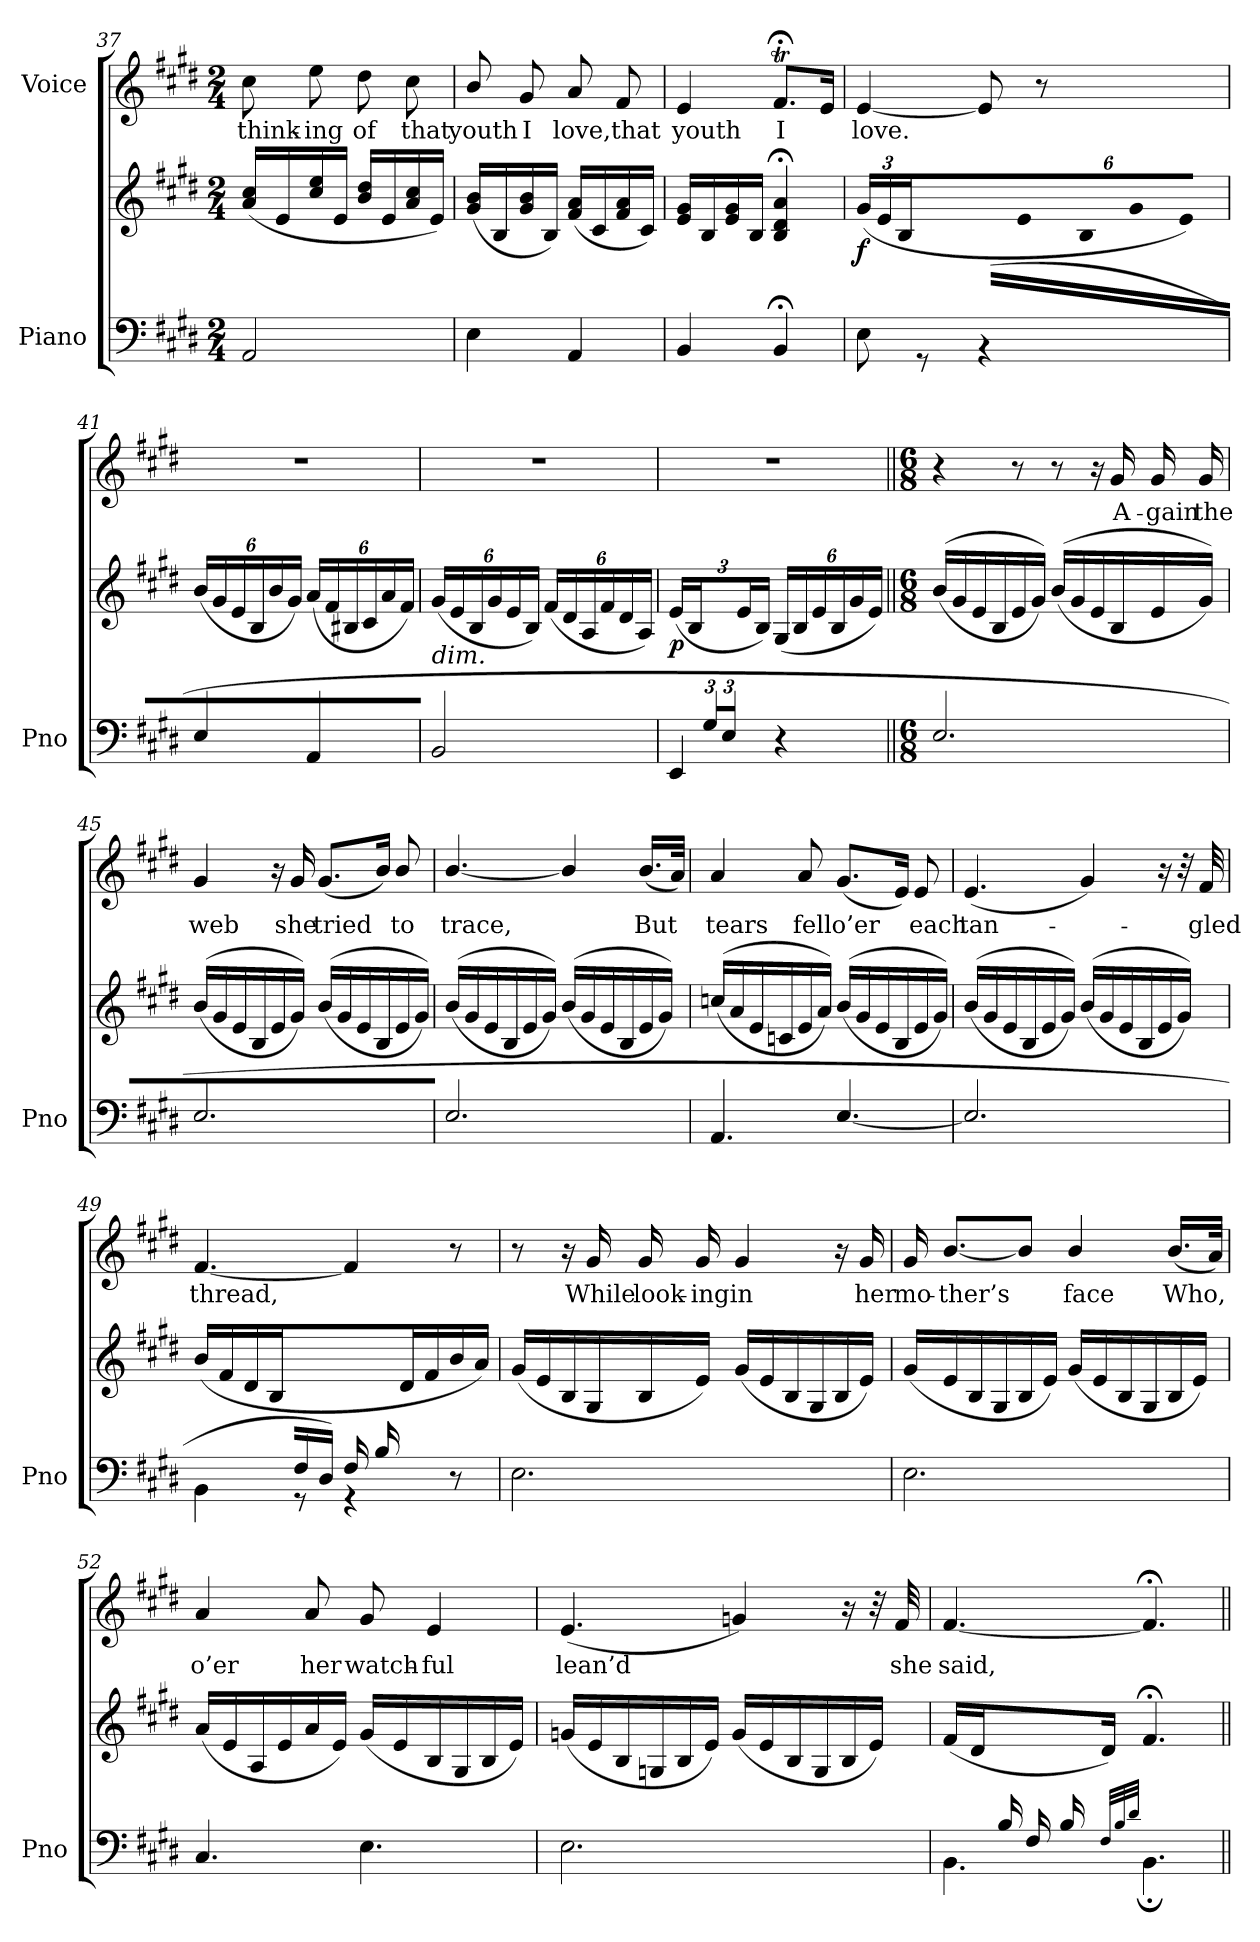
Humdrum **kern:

**kern	**kern	**dynam	**kern	**text
*part2	*part2	*part2	*part1	*part1
*staff3	*staff2	*staff2/3	*staff1	*staff1
*I"Piano	*	*	*I"Voice	*
*I'Pno	*	*	*	*
*clefF4	*clefG2	*	*clefG2	*
*k[f#c#g#d#]	*k[f#c#g#d#]	*	*k[f#c#g#d#]	*
*M2/4	*M2/4	*	*M2/4	*
=37	=37	=37	=37	=37
2AA/	(16a/ 16cc#/LL	.	8cc#\	think-
.	16e/	.	.	.
.	16cc#/ 16ee/	.	8ee\	-ing
.	16e/JJ	.	.	.
.	16b/ 16dd#/LL	.	8dd#\	of
.	16e/	.	.	.
.	16a/ 16cc#/	.	8cc#\	that
.	16e/JJ)	.	.	.
=38	=38	=38	=38	=38
4E\	(16g#/ 16b/LL	.	8b/	youth
.	16B/	.	.	.
.	16g#/ 16b/	.	8g#/	I
.	16B/JJ)	.	.	.
4AA/	(16f#/ 16a/LL	.	8a/	love,
.	16c#/	.	.	.
.	16f#/ 16a/	.	8f#/	that
.	16c#/JJ)	.	.	.
=39	=39	=39	=39	=39
4BB/	16e/ 16g#/LL	.	4e/	youth
.	16B/	.	.	.
.	16e/ 16g#/	.	.	.
.	16B/JJ	.	.	.
4BB;</	4B/;< 4d#/;< 4a/;<	.	8.f#;<T/L	I
.	.	.	16e/Jk	.
=40	=40	=40	=40	=40
*^	*	*	*	*
*	*	*Xbrackettup	*	*	*
!	!	!	!LO:DY:b	!	!
8ryy	8E\	(<24g#/LL	f	[4e/	love.
.	.	24e/	.	.	.
.	.	24B/	.	.	.
24G#/	8r	24%5ryy	.	.	.
24E/	.	.	.	.	.
24G#/JJ)	.	.	.	.	.
*Xbrackettup	*	*	*	*	*
(<24B/LL	4r	.	.	8e/]	.
24G#/	.	.	.	.	.
6ryy	.	24e/	.	.	.
.	.	24B/	.	8r	.
.	.	24g#/	.	.	.
.	.	24e/JJ)	.	.	.
*v	*v	*	*	*	*
=41	=41	=41	=41	=41
4E\	(24b/LL	.	2r	.
.	24g#/	.	.	.
.	24e/	.	.	.
.	24B/	.	.	.
.	24b/	.	.	.
.	24g#/JJ)	.	.	.
4AA/	(24a/LL	.	.	.
.	24f#/	.	.	.
.	24B#X/	.	.	.
.	24c#/	.	.	.
.	24a/	.	.	.
.	24f#/JJ)	.	.	.
=42	=42	=42	=42	=42
!	!LO:TX:b:i:t=dim.	!	!	!
2BB/	(24g#/LL	.	2r	.
.	24e/	.	.	.
.	24B/	.	.	.
.	24g#/	.	.	.
.	24e/	.	.	.
.	24B/JJ)	.	.	.
.	(24f#/LL	.	.	.
.	24d#/	.	.	.
.	24A/	.	.	.
.	24f#/	.	.	.
.	24d#/	.	.	.
.	24A/JJ)	.	.	.
=43	=43	=43	=43	=43
*^	*	*	*	*
!	!	!	!LO:DY:b	!	!
12ryy	4EE/	(<24e/LL	p	2r	.
.	.	24B/	.	.	.
24G#/	.	12ryy	.	.	.
24E/	.	.	.	.	.
3ryy	.	24e/	.	.	.
.	.	24B/JJ)	.	.	.
.	4r	(24G#/LL	.	.	.
.	.	24B/	.	.	.
.	.	24e/	.	.	.
.	.	24B/	.	.	.
.	.	24g#/	.	.	.
.	.	24e/JJ)	.	.	.
*v	*v	*	*	*	*
=44||	=44||	=44||	=44||	=44||
*M6/8	*M6/8	*	*M6/8	*
2.E\	((16b/LL	.	4r	.
.	16g#/	.	.	.
.	16e/	.	.	.
.	16B/	.	.	.
.	16e/	.	8r	.
.	16g#/JJ))	.	.	.
.	((16b/LL	.	8r	.
.	16g#/	.	.	.
.	16e/	.	16r	.
.	16B/	.	16g#/	A-
.	16e/	.	16g#/	-gain
.	16g#/JJ))	.	16g#/	the
=45	=45	=45	=45	=45
2.E\	((16b/LL	.	4g#/	web
.	16g#/	.	.	.
.	16e/	.	.	.
.	16B/	.	.	.
.	16e/	.	16r	.
.	16g#/JJ))	.	16g#/	she
.	((16b/LL	.	(8.g#/L	tried
.	16g#/	.	.	.
.	16e/	.	.	.
.	16B/	.	16b/Jk)	.
.	16e/	.	8b/	to
.	16g#/JJ))	.	.	.
=46	=46	=46	=46	=46
2.E\	((16b/LL	.	[4.b/	trace,
.	16g#/	.	.	.
.	16e/	.	.	.
.	16B/	.	.	.
.	16e/	.	.	.
.	16g#/JJ))	.	.	.
.	((16b/LL	.	4b/]	.
.	16g#/	.	.	.
.	16e/	.	.	.
.	16B/	.	.	.
.	16e/	.	(16.b/LL	But
.	16g#/JJ))	.	.	.
.	.	.	32a/JJk)	.
=47	=47	=47	=47	=47
4.AA/	((16ccn/LL	.	4a/	tears
.	16a/	.	.	.
.	16e/	.	.	.
.	16cn/	.	.	.
.	16e/	.	8a/	fell
.	16a/JJ))	.	.	.
[4.E\	((16b/LL	.	(8.g#/L	o’er
.	16g#/	.	.	.
.	16e/	.	.	.
.	16B/	.	16e/Jk)	.
.	16e/	.	8e/	each
.	16g#/JJ))	.	.	.
=48	=48	=48	=48	=48
2.E\]	((16b/LL	.	(4.e/	tan-
.	16g#/	.	.	.
.	16e/	.	.	.
.	16B/	.	.	.
.	16e/	.	.	.
.	16g#/JJ))	.	.	.
.	((16b/LL	.	4g#/)	.
.	16g#/	.	.	.
.	16e/	.	.	.
.	16B/	.	.	.
.	16e/	.	16r	.
.	16g#/JJ))	.	32r	.
.	.	.	32f#/	-gled
=49	=49	=49	=49	=49
*^	*	*	*	*
4ryy	4BB\	(<16b/LL	.	[4.f#/	thread,
.	.	16f#/	.	.	.
.	.	16d#/	.	.	.
.	.	16B/	.	.	.
16F#/	8r	4ryy	.	.	.
16D#/JJ)	.	.	.	.	.
(<16F#/LL	4r	.	.	4f#/]	.
16B/	.	.	.	.	.
4ryy	.	16d#/	.	.	.
.	.	16f#/	.	.	.
.	8r	16b/	.	8r	.
.	.	16a/JJ)	.	.	.
*v	*v	*	*	*	*
=50	=50	=50	=50	=50
2.E\	(16g#/LL	.	8r	.
.	16e/	.	.	.
.	16B/	.	16r	.
.	16G#/	.	16g#/	While
.	16B/	.	16g#/	look-
.	16e/JJ)	.	16g#/	-ing
.	(16g#/LL	.	4g#/	in
.	16e/	.	.	.
.	16B/	.	.	.
.	16G#/	.	.	.
.	16B/	.	16r	.
.	16e/JJ)	.	16g#/	her
=51	=51	=51	=51	=51
2.E\	(16g#/LL	.	16g#/	mo-
.	16e/	.	[8.b/L	ther’s
.	16B/	.	.	.
.	16G#/	.	.	.
.	16B/	.	8b/J]	.
.	16e/JJ)	.	.	.
.	(16g#/LL	.	4b/	face
.	16e/	.	.	.
.	16B/	.	.	.
.	16G#/	.	.	.
.	16B/	.	(16.b/LL	Who,
.	16e/JJ)	.	.	.
.	.	.	32a/JJk)	.
=52	=52	=52	=52	=52
4.C#/	(16a/LL	.	4a/	o’er
.	16e/	.	.	.
.	16A/	.	.	.
.	16e/	.	.	.
.	16a/	.	8a/	her
.	16e/JJ)	.	.	.
4.E\	(16g#/LL	.	8g#/	watch-
.	16e/	.	.	.
.	16B/	.	4e/	-ful
.	16G#/	.	.	.
.	16B/	.	.	.
.	16e/JJ)	.	.	.
=53	=53	=53	=53	=53
2.E\	(16gn/LL	.	(4.e/	lean’d
.	16e/	.	.	.
.	16B/	.	.	.
.	16Gn/	.	.	.
.	16B/	.	.	.
.	16e/JJ)	.	.	.
.	(16g/LL	.	4gn/)	.
.	16e/	.	.	.
.	16B/	.	.	.
.	16G/	.	.	.
.	16B/	.	16r	.
.	16e/JJ)	.	32r	.
.	.	.	32f#/	she
=54	=54	=54	=54	=54
*^	*	*	*	*
8ryy	4.BB\	(>16f#/LL	.	[4.f#/	said,
.	.	16d#/	.	.	.
16B/	.	8.ryy	.	.	.
16F#/	.	.	.	.	.
16B/	.	.	.	.	.
16ryy	.	16d#/JJ)	.	.	.
32qF#/LLL	.	.	.	.	.
32qB/	.	.	.	.	.
32qd#/JJJ	.	.	.	.	.
4.ryy	4.BB;\	4.f#;</	.	4.f#;</]	.
*v	*v	*	*	*	*
=||	=||	=||	=||	=||
*-	*-	*-	*-	*-
